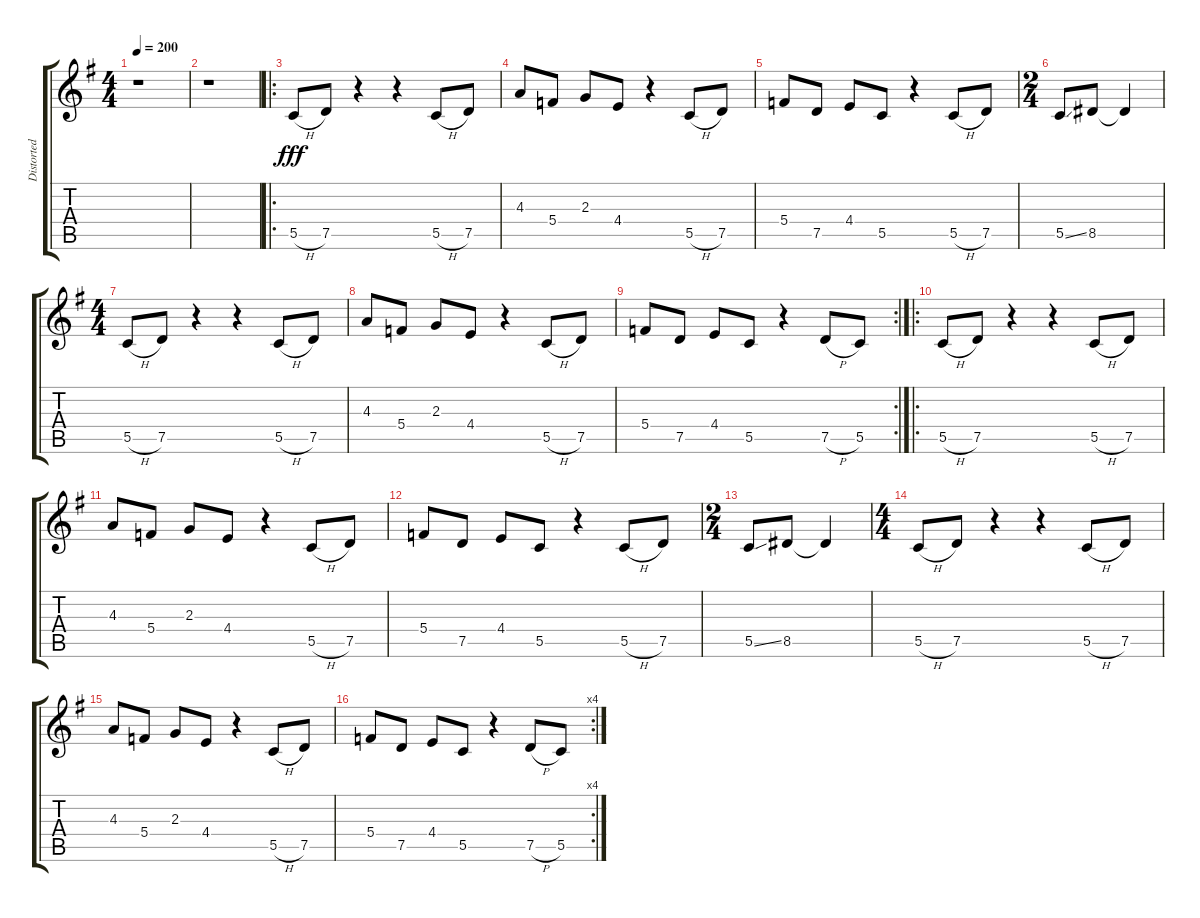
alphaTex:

\track ("Distorted Guitar" "Distorted ") {instrument overdrivenguitar}
\staff {score tabs}
\tuning (D4 A3 F3 C3 G2 D2) {hide}
\ts (4 4)
\tempo 200
\clef g2
\ks g
r.1{dy fff} |
r.1 |
\ro
5.5{h}.8 7.5.8 r.4 r.4 5.5{h}.8 7.5.8 |
4.3.8 5.4.8 2.3.8 4.4.8 r.4 5.5{h}.8 7.5.8 |
5.4.8 7.5.8 4.4.8 5.5.8 r.4 5.5{h}.8 7.5.8 |
\ts (2 4)
5.5{ss}.8 8.5.8 8.5{t}.4 |
\ts (4 4)
5.5{h}.8 7.5.8 r.4 r.4 5.5{h}.8 7.5.8 |
4.3.8 5.4.8 2.3.8 4.4.8 r.4 5.5{h}.8 7.5.8 |
\rc 2
5.4.8 7.5.8 4.4.8 5.5.8 r.4 7.5{h}.8 5.5.8 |
\ro
5.5{h}.8 7.5.8 r.4 r.4 5.5{h}.8 7.5.8 |
4.3.8 5.4.8 2.3.8 4.4.8 r.4 5.5{h}.8 7.5.8 |
5.4.8 7.5.8 4.4.8 5.5.8 r.4 5.5{h}.8 7.5.8 |
\ts (2 4)
5.5{ss}.8 8.5.8 8.5{t}.4 |
\ts (4 4)
5.5{h}.8 7.5.8 r.4 r.4 5.5{h}.8 7.5.8 |
4.3.8 5.4.8 2.3.8 4.4.8 r.4 5.5{h}.8 7.5.8 |
\rc 4
5.4.8 7.5.8 4.4.8 5.5.8 r.4 7.5{h}.8 5.5.8
